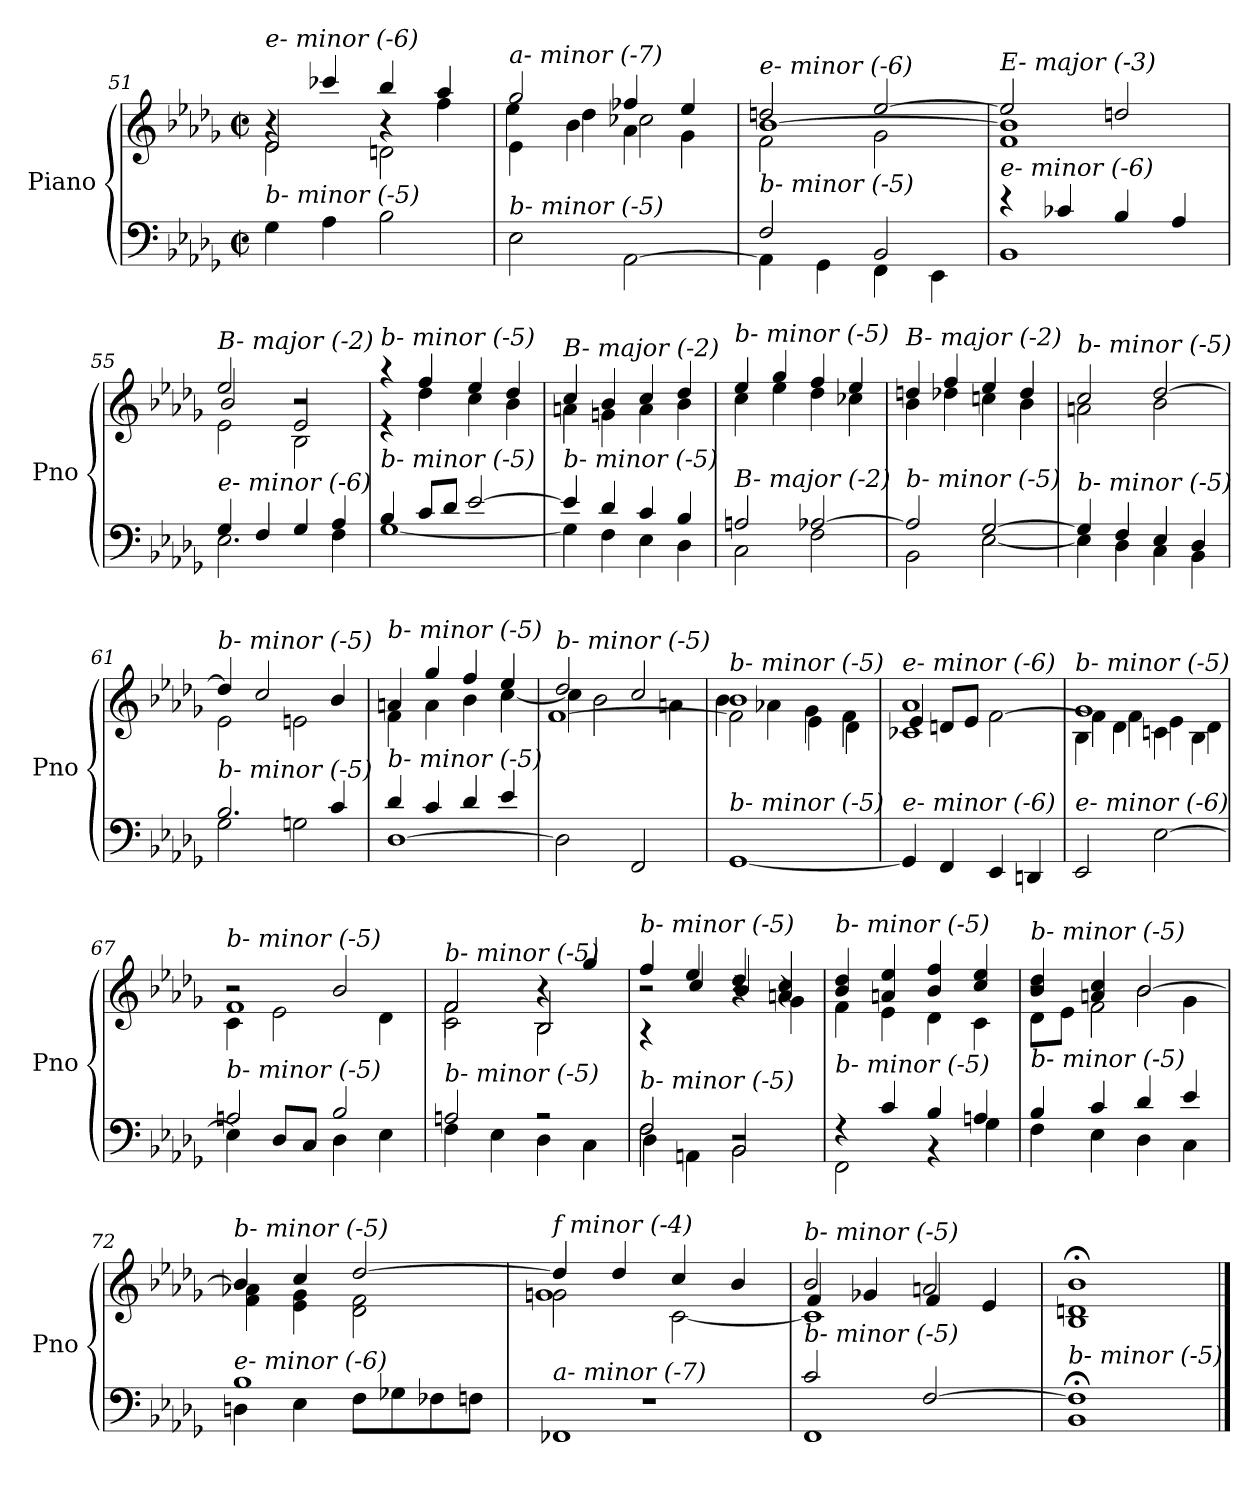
**kern	**kern
*part1	*part1
*staff2	*staff1
*I"Piano	*
*I'Pno	*
*clefF4	*clefG2
*k[b-e-a-d-g-]	*k[b-e-a-d-g-]
*M2/2	*M2/2
*met(c|)	*met(c|)
=51	=51
*	*^
*	*	*^
!	!LO:TX:i:t=e- minor (-6)	!	!
!LO:TX:i:t=b- minor (-5)	!	!	!
4G-\	4r	2e-\	2e-/
4A-\	4ccc-X/	.	.
2B-\	4bb-/	2dn\	4r
.	4aa-/	.	4ff\
=52	=52	=52	=52
!	!LO:TX:i:t=a- minor (-7)	!	!
!LO:TX:i:t=b- minor (-5)	!	!	!
2E-\	2gg-/	4e-\	4ee-\
.	.	4b-\	4dd-\
[2AA-\	4ff-X/	4a-\	2cc-X\
.	4ee-/	4g-\	.
=53	=53	=53	=53
*^	*	*	*
!	!	!LO:TX:i:t=e- minor (-6)	!	!
!LO:TX:i:t=b- minor (-5)	!	!	!	!
4AA-\]	2F/	2ddn/	2f\	[1b-
4GG-\	.	.	.	.
4FF\	2BB-/	[2ee-/	2g-\	.
4EE-\	.	.	.	.
!!LO:LB:g=z	!!	!!
=54	=54	=54	=54	=54
!	!	!LO:TX:i:t=E- major (-3)	!	!
!LO:TX:i:t=e- minor (-6)	!	!	!	!
4r	1BB-	2ee-/]	1f	1b-]
4c-X/	.	.	.	.
4B-/	.	2ddn/	.	.
4A-/	.	.	.	.
=55	=55	=55	=55	=55
!	!	!LO:TX:i:t=B- major (-2)	!	!
!LO:TX:i:t=e- minor (-6)	!	!	!	!
4G-/	2.E-\	2ee-/	2e-\	2b-/
4F/	.	.	.	.
4G-/	.	2r	2B-\	2e-/
4A-/	4F\	.	.	.
*	*	*	*v	*v
=56	=56	=56	=56
!	!	!LO:TX:i:t=b- minor (-5)	!
!LO:TX:i:t=b- minor (-5)	!	!	!
4B-/	[1G-	4r	4r
8c/L	.	4ff/	4dd-\
8d-/J	.	.	.
[2e-/	.	4ee-/	4cc\
.	.	4dd-/	4b-\
=57	=57	=57	=57
!	!	!LO:TX:i:t=B- major (-2)	!
!LO:TX:i:t=b- minor (-5)	!	!	!
4e-/]	4G-\]	4cc/	4an\
4d-/	4F\	4b-/	4gn\
4c/	4E-\	4cc/	4a\
4B-/	4D-\	4dd-/	4b-\
=58	=58	=58	=58
!	!	!LO:TX:i:t=b- minor (-5)	!
!LO:TX:i:t=B- major (-2)	!	!	!
2An/	2C\	4ee-/	4cc\
.	.	4gg-/	4ee-\
[2A-X/	2F\	4ff/	4dd-\
.	.	4ee-/	4cc-X\
=59	=59	=59	=59
!	!	!LO:TX:i:t=B- major (-2)	!
!LO:TX:i:t=b- minor (-5)	!	!	!
2A-/]	2BB-\	4ddn/	4b-\
.	.	4ff/	4dd-X\
[2G-/	[2E-\	4ee-/	4ccn\
.	.	4dd-/	4b-\
=60	=60	=60	=60
!	!	!LO:TX:i:t=b- minor (-5)	!
!LO:TX:i:t=b- minor (-5)	!	!	!
4G-/]	4E-\]	2cc/	2an\
4F/	4D-\	.	.
4E-/	4C\	[2dd-/	2b-\
4D-/	4BB-\	.	.
!!LO:LB:g=z	!!
=61	=61	=61	=61
!	!	!LO:TX:i:t=b- minor (-5)	!
!LO:TX:i:t=b- minor (-5)	!	!	!
2.B-/	2G-\	4dd-/]	2e-\
.	.	2cc/	.
.	2Gn\	.	2en\
4c/	.	4b-/	.
=62	=62	=62	=62
!	!	!LO:TX:i:t=b- minor (-5)	!
!LO:TX:i:t=b- minor (-5)	!	!	!
[1D-	4d-/	4an/	4f\
.	4c/	4gg-/	4a\
.	4d-/	4ff/	4b-\
.	4e-/	4ee-/	[4cc\
=63	=63	=63	=63
*	*	*	*^
!	!	!LO:TX:i:t=b- minor (-5)	!	!
!LO:TX:i:t=b- minor (-5)	!	!	!	!
*v	*v	*	*	*
2D-\]	2dd-/	4cc\]	[1f
.	.	2b-\	.
2FF/	2cc/	.	.
.	.	4an\	.
=64	=64	=64	=64
!	!LO:TX:i:t=b- minor (-5)	!	!
!LO:TX:i:t=b- minor (-5)	!	!	!
[1GG-	1b-	4b-\	2f\]
.	.	4a-X\	.
.	.	4g-\	4e-\
.	.	4f\	4d-\
=65	=65	=65	=65
!	!LO:TX:i:t=e- minor (-6)	!	!
!LO:TX:i:t=e- minor (-6)	!	!	!
4GG-/]	1a-	1c-X	4e-/
4FF/	.	.	8dn/L
.	.	.	8e-/J
4EE-/	.	.	[2f\
4DDn/	.	.	.
=66	=66	=66	=66
!	!LO:TX:i:t=b- minor (-5)	!	!
!LO:TX:i:t=e- minor (-6)	!	!	!
2EE-/	1g-	4B-\	4f\]
.	.	4d-\	4f\
[2E-\	.	4cn\	4e-\
.	.	4B-\	4d-\
!!LO:PB:g=z	!!	!!
=67	=67	=67	=67
*^	*	*	*
!	!	!LO:TX:i:t=b- minor (-5)	!	!
!LO:TX:i:t=b- minor (-5)	!	!	!	!
4E-\]	2An/	2r	4c\	1f
8D-/L	.	.	2e-\	.
8C/J	.	.	.	.
4D-\	2B-/	2b-/	.	.
4E-\	.	.	4d-\	.
=68	=68	=68	=68	=68
!	!	!LO:TX:i:t=b- minor (-5)	!	!
!LO:TX:i:t=b- minor (-5)	!	!	!	!
2An/	4F\	2f/	2c\	2f\
.	4E-\	.	.	.
2r	4D-\	4r	2B-\	2B-/
.	4C\	4gg-/	.	.
=69	=69	=69	=69	=69
*	*^	*	*	*
!	!	!	!LO:TX:i:t=b- minor (-5)	!	!
!LO:TX:i:t=b- minor (-5)	!	!	!	!	!
2F/	2F\	4D-\	4ff/	2r	4rA
.	.	4AAn\	4ee-/	.	4cc/
2BB-/	2BB-\	2r	4dd-/	4r	4b-/
.	.	.	4an/ 4cc/	4g-\	4r
*	*v	*v	*	*	*
=70	=70	=70	=70	=70
!	!	!LO:TX:i:t=b- minor (-5)	!	!
!LO:TX:i:t=b- minor (-5)	!	!	!	!
*	*	*	*v	*v
4rF	2FF\	4b-/ 4dd-/	4f\
4c/	.	4an/ 4ee-/	4e-\
4B-/	4rBB	4b-/ 4ff/	4d-\
4An/	4G-\	4cc/ 4ee-/	4c\
=71	=71	=71	=71
*	*	*	*^
!	!	!LO:TX:i:t=b- minor (-5)	!	!
!LO:TX:i:t=b- minor (-5)	!	!	!	!
4B-/	4F\	4b-/ 4dd-/	8d-\L	2r
.	.	.	8e-\J	.
4c/	4E-\	4an/ 4cc/	2f\	.
4d-/	4D-\	[2b-/	.	2b-\
4e-/	4C\	.	4g-\	.
*	*	*	*v	*v
=72	=72	=72	=72
!	!	!LO:TX:i:t=b- minor (-5)	!
!LO:TX:i:t=e- minor (-6)	!	!	!
1B-	4Dn\	4b-/]	4f\ 4a-X\
.	4E-\	4cc/	4e-\ 4g-\
.	8F\L	[2dd-/	2d-\ 2f\
.	8G-X\	.	.
.	8F-Xi\	.	.
.	8F\J	.	.
!!LO:LB:g=z
=73	=73	=73	=73
*	*	*	*^
!	!	!LO:TX:i:t=f minor (-4)	!	!
!LO:TX:i:t=a- minor (-7)	!	!	!	!
1r	1FF-Xi	4dd-/]	2gn\	1g
.	.	4dd-/	.	.
.	.	4cc/	[2c\	.
.	.	4b-/	.	.
=74	=74	=74	=74	=74
!	!	!LO:TX:i:t=b- minor (-5)	!	!
!LO:TX:i:t=b- minor (-5)	!	!	!	!
2c/	1FF	2b-/	1c]	4f/
.	.	.	.	4g-X/
[2F/	.	2an/	.	4f/
.	.	.	.	4e-/
*v	*v	*	*	*
=75	=75	=75	=75
!	!LO:TX:i:t=B- major (-2)	!	!
!LO:TX:i:t=b- minor (-5)	!	!	!
*	*v	*v	*v
1BB-; 1F];	1B-;< 1dn;< 1b-;<
==	==
*-	*-
